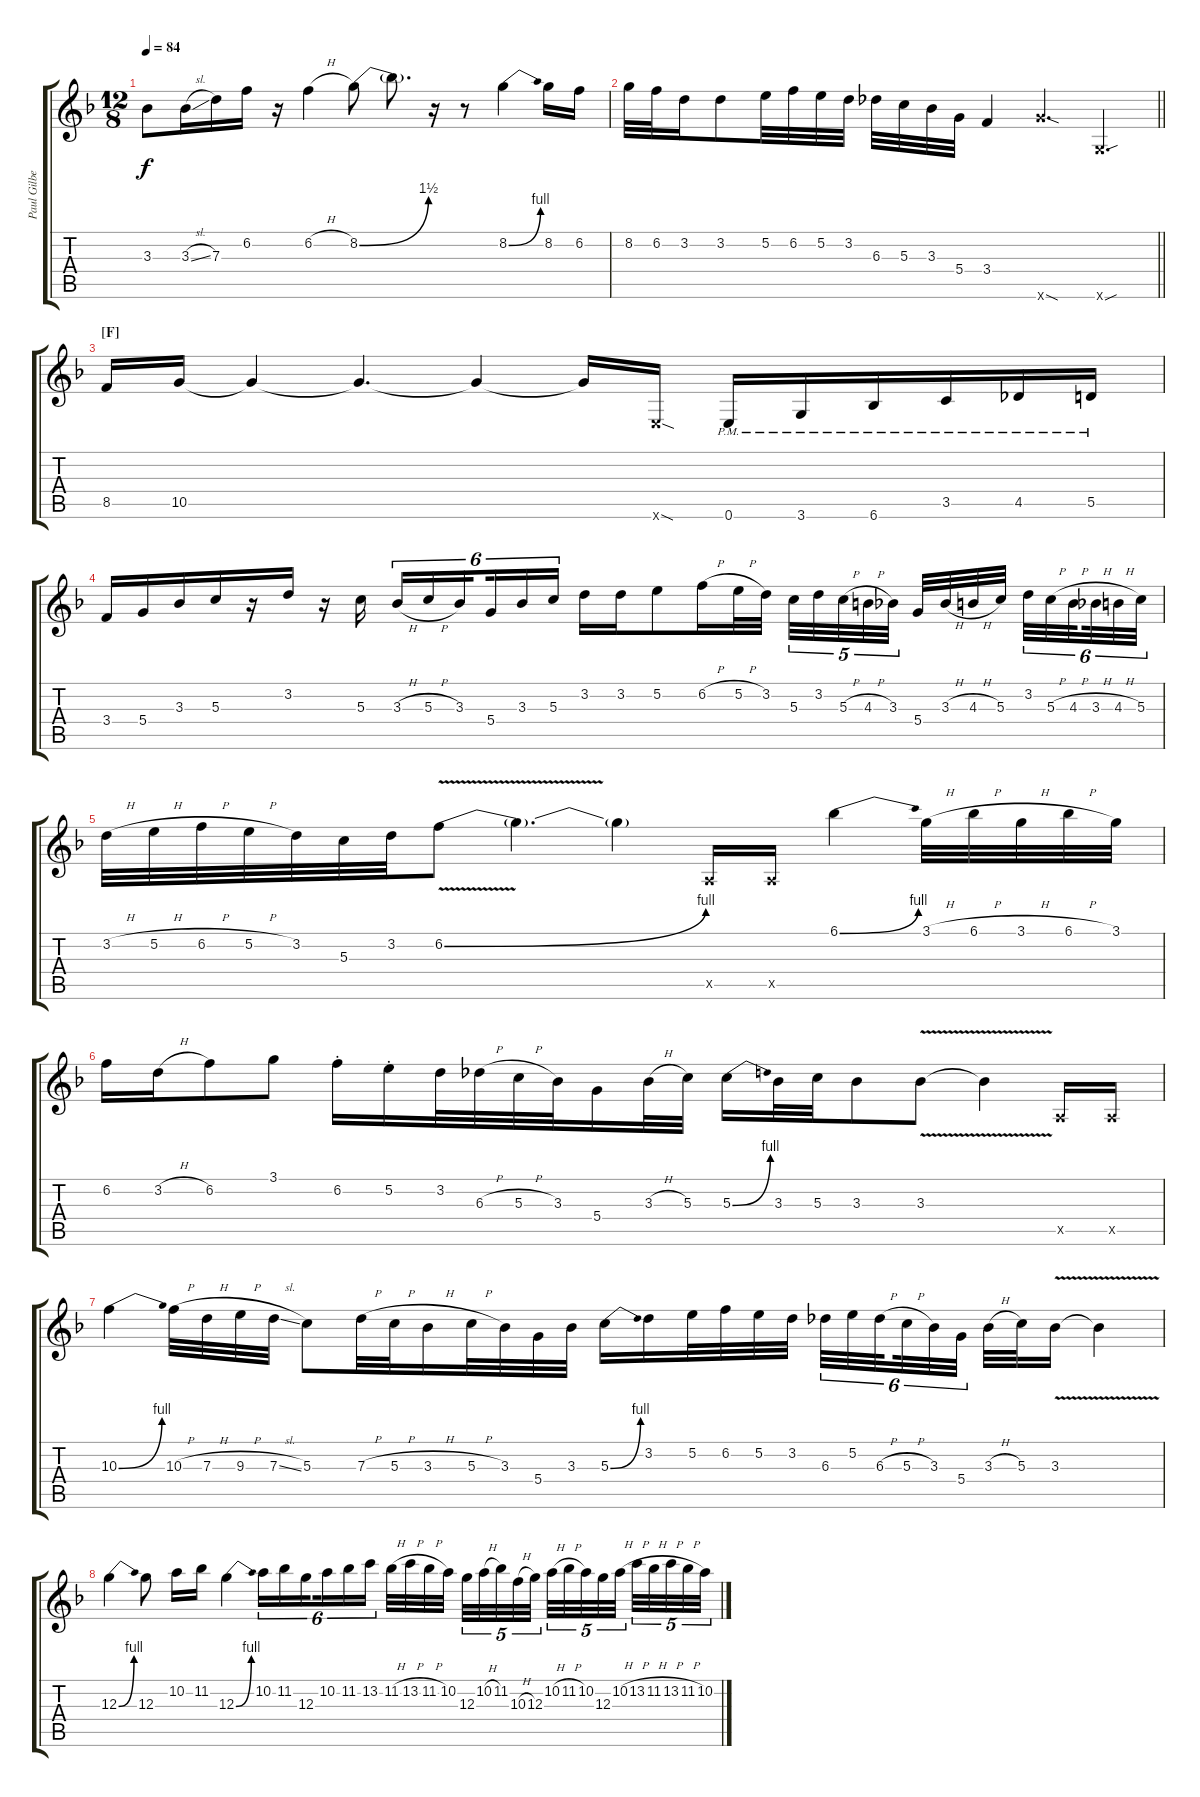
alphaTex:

\track ("Paul Gilbert" "Paul Gilbe") {instrument distortionguitar}
\staff {score tabs}
\tuning (E4 B3 G3 D3 A2 E2) {hide}
\ts (12 8)
\tempo 84
\clef g2
\ks dminor
3.3.8{dy f} 3.3{sl}.16 7.3.16 6.2.16 r.16 6.2{h}.4 8.2{be (bend 0 0 60 6)}.8 8.2{t}.8{d} r.16 r.8 8.2{be (bend 0 0 60 4)}.4 8.2.16 6.2.16 |
\barLineRight lightlight
8.2.32 6.2.32 3.2.16 3.2.8 5.2.32 6.2.32 5.2.32 3.2.32 6.3.32 5.3.32 3.3.32 5.4.32 3.4.4 15.6{sod x}.4{d} 3.6{sou x}.4{d} |
\section ("" "[F]")
8.5.16 10.5.16 10.5{t}.4 10.5{t}.4{d} 10.5{t}.4 10.5{t}.16 0.6{sod x}.16 0.6{pm}.16 3.6{pm}.16 6.6{pm}.16 3.5{pm}.16 4.5{pm}.16 5.5{pm}.16 |
3.4.16 5.4.16 3.3.16 5.3.16 r.16 3.2.16 r.16 5.3.16{beam splitsecondary} 3.3{h}.16{tu (6 4)} 5.3{h}.16{tu (6 4)} 3.3.16{tu (6 4) beam splitsecondary} 5.4.16{tu (6 4)} 3.3.16{tu (6 4)} 5.3.16{tu (6 4)} 3.2.16 3.2.16 5.2.8 6.2{h}.16 5.2{h}.32 3.2.32 5.3.32{tu (5 4)} 3.2.32{tu (5 4)} 5.3{h}.32{tu (5 4)} 4.3{h}.32{tu (5 4)} 3.3.32{tu (5 4) beam splitsecondary} 5.4.32 3.3{h}.32 4.3{h}.32 5.3.32{beam splitsecondary} 3.2.32{tu (6 4)} 5.3{h}.32{tu (6 4)} 4.3{h}.32{tu (6 4) beam splitsecondary} 3.3{h}.32{tu (6 4)} 4.3{h}.32{tu (6 4)} 5.3.32{tu (6 4)} |
3.2{h}.32 5.2{h}.32 6.2{h}.32 5.2{h}.32 3.2.32 5.3.32 3.2.32 6.2{be (bend 0 0 60 4) v}.8 6.2{t}.4{d} 6.2{t}.4 0.5{x}.16 0.5{x}.16 6.1{be (bend 0 0 60 4)}.4 3.1{h}.32 6.1{h}.32 3.1{h}.32 6.1{h}.32 3.1.32 |
6.2.16 3.2{h}.16 6.2.8 3.1.8 6.2{st}.16 5.2{st}.16 3.2.32 6.3{h}.32 5.3{h}.32 3.3.32 5.4.16 3.3{h}.32 5.3.32 5.3{be (bend 0 0 60 4)}.16 3.3.32 5.3.32 3.3.8 3.3{v}.8 3.3{t}.4 0.5{x}.16 0.5{x}.16 |
10.3{be (bend 0 0 60 4)}.4 10.3{h}.32 7.3{h}.32 9.3{h}.32 7.3{sl}.32 5.3.8 7.3{h}.32 5.3{h}.32 3.3{h}.16 5.3{h}.32 3.3.32 5.4.32 3.3.32 5.3{be (bend 0 0 60 4)}.16 3.2.16 5.2.32 6.2.32 5.2.32 3.2.32{beam splitsecondary} 6.3.32{tu (6 4)} 5.2.32{tu (6 4)} 6.3{h}.32{tu (6 4) beam splitsecondary} 5.3{h}.32{tu (6 4)} 3.3.32{tu (6 4)} 5.4.32{tu (6 4)} 3.3{h}.32 5.3.32 3.3{v}.16 3.3{t}.4 |
12.3{be (bend 0 0 60 4)}.4 12.3.8 10.2.16 11.2.16 12.3{be (bend 0 0 60 4)}.4 10.2.16{tu (6 4)} 11.2.16{tu (6 4)} 12.3.16{tu (6 4) beam splitsecondary} 10.2.16{tu (6 4)} 11.2.16{tu (6 4)} 13.2.16{tu (6 4) beam splitsecondary} 11.2{h}.32 13.2{h}.32 11.2{h}.32 10.2.32 12.3.32{tu (5 4)} 10.2{h}.32{tu (5 4)} 11.2.32{tu (5 4)} 10.3{h}.32{tu (5 4)} 12.3.32{tu (5 4) beam splitsecondary} 10.2{h}.32{tu (5 4)} 11.2{h}.32{tu (5 4)} 10.2.32{tu (5 4)} 12.3.32{tu (5 4)} 10.2{h}.32{tu (5 4) beam splitsecondary} 13.2{h}.32{tu (5 4)} 11.2{h}.32{tu (5 4)} 13.2{h}.32{tu (5 4)} 11.2{h}.32{tu (5 4)} 10.2.32{tu (5 4)}
